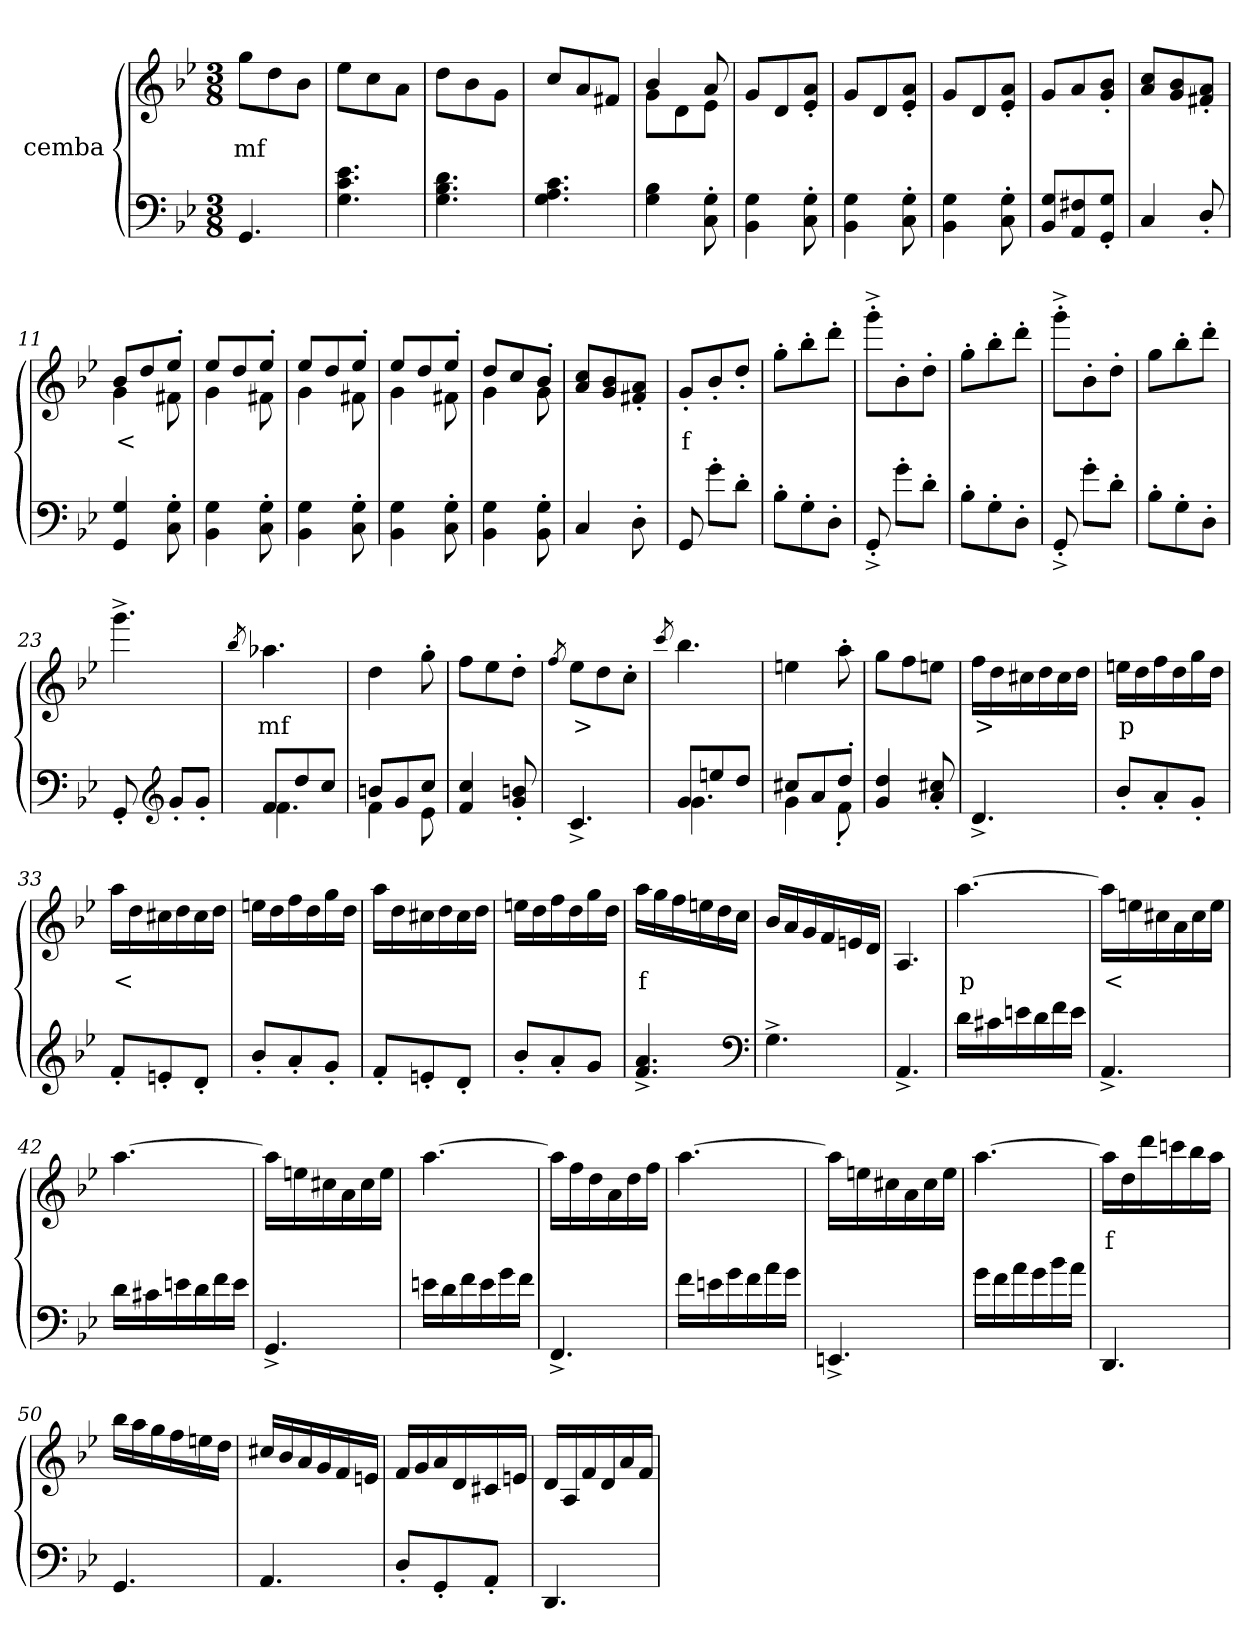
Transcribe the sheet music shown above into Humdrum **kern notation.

**kern	**kern	**text
*part2	*part1	*part1
*staff2	*staff1	*staff1
*I"cemba	*I"cemba	*
*clefF4	*clefG2	*
*k[b-e-]	*k[b-e-]	*
*g:	*g:	*
*M3/8	*M3/8	*
=1	=1	=1
4.GG/	8gg\L	mf
.	8dd\	.
.	8b-\J	.
=2	=2	=2
4.G\ 4.c\ 4.e-\	8ee-\L	.
.	8cc\	.
.	8a\J	.
=3	=3	=3
4.G\ 4.B-\ 4.d\	8dd\L	.
.	8b-\	.
.	8g\J	.
=4	=4	=4
4.G\ 4.A\ 4.c\	8cc/L	.
.	8a/	.
.	8f#X/J	.
=5	=5	=5
*	*^	*
4G\ 4B-\	4b-/	8g\L	.
.	.	8d\	.
8C\'> 8G\'>	8a/	8e-\J	.
*	*v	*v	*
=6	=6	=6
4BB-\ 4G\	8g/L	.
.	8d/	.
8C\'> 8G\'>	8e-/'> 8a/'>J	.
=7	=7	=7
4BB-\ 4G\	8g/L	.
.	8d/	.
8C\'> 8G\'>	8e-/'> 8a/'>J	.
=8	=8	=8
4BB-\ 4G\	8g/L	.
.	8d/	.
8C\'> 8G\'>	8e-/'> 8a/'>J	.
=9	=9	=9
8BB-/ 8G/L	8g/L	.
8AA/ 8F#X/	8a/	.
8GG/'> 8G/'>J	8g/'> 8b-/'>J	.
=10	=10	=10
4C/	8a/ 8cc/L	.
.	8g/ 8b-/	.
8D'>/	8f#X/'> 8a/'>J	.
=11	=11	=11
*	*^	*
4GG/ 4G/	8b-/L	4g\	<
.	8dd/	.	.
8C\'> 8G\'>	8ee-'>/J	8f#X\	.
=12	=12	=12	=12
4BB-\ 4G\	8ee-/L	4g\	.
.	8dd/	.	.
8C\'> 8G\'>	8ee-'>/J	8f#X\	.
=13	=13	=13	=13
4BB-\ 4G\	8ee-/L	4g\	.
.	8dd/	.	.
8C\'> 8G\'>	8ee-'>/J	8f#X\	.
=14	=14	=14	=14
4BB-\ 4G\	8ee-/L	4g\	.
.	8dd/	.	.
8C\'> 8G\'>	8ee-'>/J	8f#X\	.
=15	=15	=15	=15
4BB-\ 4G\	8dd/L	4g\	.
.	8cc/	.	.
8BB-\'> 8G\'>	8b-'>/J	8g\	.
*	*v	*v	*
=16	=16	=16
4C/	8a/ 8cc/L	.
.	8g/ 8b-/	.
8D'>\	8f#X/'> 8a/'>J	.
=17	=17	=17
8GG/	8g'>/L	f
8g'>\L	8b-'>/	.
8d'>\J	8dd'>/J	.
=18	=18	=18
8B-'>\L	8gg'>\L	.
8G'>\	8bb-'>\	.
8D'>\J	8ddd'>\J	.
=19	=19	=19
8GG'>^>/	8ggg'>^>\L	.
8g'>\L	8b-'>\	.
8d'>\J	8dd'>\J	.
=20	=20	=20
8B-'>\L	8gg'>\L	.
8G'>\	8bb-'>\	.
8D'>\J	8ddd'>\J	.
=21	=21	=21
8GG'>^>/	8ggg'>^>\L	.
8g'>\L	8b-'>\	.
8d'>\J	8dd'>\J	.
=22	=22	=22
8B-'>\L	8gg\L	.
8G'>\	8bb-'>\	.
8D'>\J	8ddd'>\J	.
=23	=23	=23
8GG'>/	4.ggg^>\	.
*clefG2	*	*
8g'>/L	.	.
8g'>/J	.	.
=24	=24	=24
.	8qbb-/	.
*^	*	*
8f/L	4.f\	4.aa-X\	mf
8dd/	.	.	.
8cc/J	.	.	.
=25	=25	=25	=25
8bn/L	4f\	4dd\	.
8g/	.	.	.
8cc/J	8e-\	8gg'>\	.
*v	*v	*	*
=26	=26	=26
4f/ 4cc/	8ff\L	.
.	8ee-\	.
8g/'> 8bn/'>	8dd'>\J	.
=27	=27	=27
.	8qff/	.
4.c^>/	8ee-\L	>
.	8dd\	.
.	8cc'>\J	.
=28	=28	=28
.	8qccc/	.
*^	*	*
8g/L	4.g\	4.bb-\	.
8een/	.	.	.
8dd/J	.	.	.
=29	=29	=29	=29
8cc#X/L	4g\	4een\	.
8a/	.	.	.
8dd'>/J	8f'>\	8aa'>\	.
*v	*v	*	*
=30	=30	=30
4g/ 4dd/	8gg\L	.
.	8ff\	.
8a/'> 8cc#X/'>	8een\J	.
=31	=31	=31
4.d^>/	16ff\LL	>
.	16dd\	.
.	16cc#X\	.
.	16dd\	.
.	16cc#\	.
.	16dd\JJ	.
=32	=32	=32
8b-'>/L	16een\LL	p
.	16dd\	.
8a'>/	16ff\	.
.	16dd\	.
8g'>/J	16gg\	.
.	16dd\JJ	.
=33	=33	=33
8f'>/L	16aa\LL	<
.	16dd\	.
8en'>/	16cc#X\	.
.	16dd\	.
8d'>/J	16cc#\	.
.	16dd\JJ	.
=34	=34	=34
8b-'>/L	16een\LL	.
.	16dd\	.
8a'>/	16ff\	.
.	16dd\	.
8g'>/J	16gg\	.
.	16dd\JJ	.
=35	=35	=35
8f'>/L	16aa\LL	.
.	16dd\	.
8en'>/	16cc#X\	.
.	16dd\	.
8d'>/J	16cc#\	.
.	16dd\JJ	.
=36	=36	=36
8b-'>/L	16een\LL	.
.	16dd\	.
8a'>/	16ff\	.
.	16dd\	.
8g/J	16gg\	.
.	16dd\JJ	.
=37	=37	=37
4.f/^> 4.a/^>	16aa\LL	f
.	16gg\	.
.	16ff\	.
.	16een\	.
.	16dd\	.
.	16cc\JJ	.
*clefF4	*	*
=38	=38	=38
4.G^>\	16b-/LL	.
.	16a/	.
.	16g/	.
.	16f/	.
.	16en/	.
.	16d/JJ	.
=39	=39	=39
4.AA^>/	4.A/	.
=40	=40	=40
16d\LL	[4.aa\	p
16c#X\	.	.
16en\	.	.
16d\	.	.
16f\	.	.
16e\JJ	.	.
=41	=41	=41
4.AA^>/	16aa\LL]	<
.	16een\	.
.	16cc#X\	.
.	16a\	.
.	16cc#\	.
.	16ee\JJ	.
=42	=42	=42
16d\LL	[4.aa\	.
16c#X\	.	.
16en\	.	.
16d\	.	.
16f\	.	.
16e\JJ	.	.
=43	=43	=43
4.GG^>/	16aa\LL]	.
.	16een\	.
.	16cc#X\	.
.	16a\	.
.	16cc#\	.
.	16ee\JJ	.
=44	=44	=44
16en\LL	[4.aa\	.
16d\	.	.
16f\	.	.
16e\	.	.
16g\	.	.
16f\JJ	.	.
=45	=45	=45
4.FF^>/	16aa\LL]	.
.	16ff\	.
.	16dd\	.
.	16a\	.
.	16dd\	.
.	16ff\JJ	.
=46	=46	=46
16f\LL	[4.aa\	.
16en\	.	.
16g\	.	.
16f\	.	.
16a\	.	.
16g\JJ	.	.
=47	=47	=47
4.EEn^>/	16aa\LL]	.
.	16een\	.
.	16cc#X\	.
.	16a\	.
.	16cc#\	.
.	16ee\JJ	.
=48	=48	=48
16g\LL	[4.aa\	.
16f\	.	.
16a\	.	.
16g\	.	.
16b-\	.	.
16a\JJ	.	.
=49	=49	=49
4.DD/	16aa\LL]	f
.	16dd\	.
.	16ddd\	.
.	16cccn\	.
.	16bb-\	.
.	16aa\JJ	.
=50	=50	=50
4.GG/	16bb-\LL	.
.	16aa\	.
.	16gg\	.
.	16ff\	.
.	16een\	.
.	16dd\JJ	.
=51	=51	=51
4.AA/	16cc#X/LL	.
.	16b-/	.
.	16a/	.
.	16g/	.
.	16f/	.
.	16en/JJ	.
=52	=52	=52
8D'>/L	16f/LL	.
.	16g/	.
8GG'>/	16a/	.
.	16d/	.
8AA'>/J	16c#X/	.
.	16en/JJ	.
=53	=53	=53
4.DD/	16d/LL	.
.	16A/	.
.	16f/	.
.	16d/	.
.	16a/	.
.	16f/JJ	.
=	=	=
*-	*-	*-
